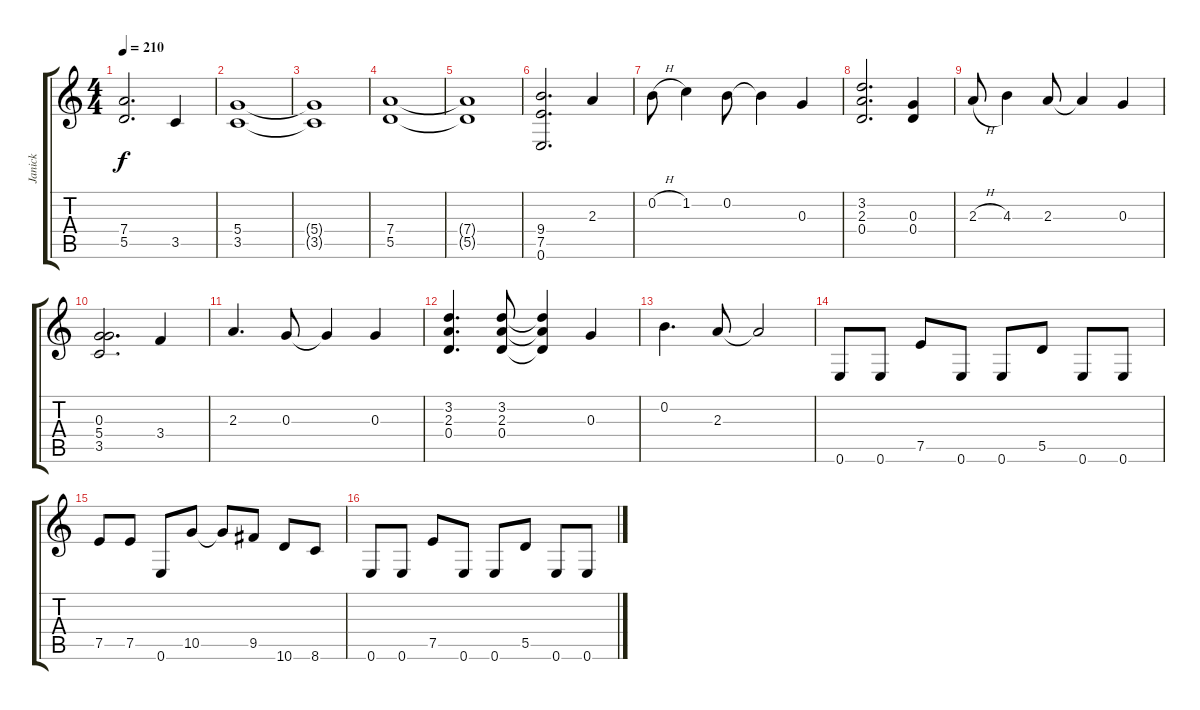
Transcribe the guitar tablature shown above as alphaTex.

\track ("Janick" "Janick") {instrument distortionguitar}
\staff {score tabs}
\tuning (E4 B3 G3 D3 A2 E2) {hide}
\ts (4 4)
\tempo 210
\clef g2
\ks c
(7.4{t} 5.5{t}).2{d dy f} 3.5.4 |
(5.4 3.5).1 |
(5.4{t} 3.5{t}).1 |
(7.4 5.5).1 |
(7.4{t} 5.5{t}).1 |
(9.4 7.5 0.6).2{d} 2.3.4 |
0.2{h}.8 1.2.4 0.2.8 0.2{t}.4 0.3.4 |
(3.2 2.3 0.4).2{d} (0.3 0.4).4 |
2.3{h}.8 4.3.4 2.3.8 2.3{t}.4 0.3.4 |
(0.3 5.4 3.5).2{d} 3.4.4 |
2.3.4{d} 0.3.8 0.3{t}.4 0.3.4 |
(3.2 2.3 0.4).4{d} (3.2 2.3 0.4).8 (3.2{t} 2.3{t} 0.4{t}).4 0.3.4 |
0.2.4{d} 2.3.8 2.3{t}.2 |
0.6.8 0.6.8 7.5.8 0.6.8 0.6.8 5.5.8 0.6.8 0.6.8 |
7.5.8 7.5.8 0.6.8 10.5.8 10.5{t}.8 9.5.8 10.6.8 8.6.8 |
0.6.8 0.6.8 7.5.8 0.6.8 0.6.8 5.5.8 0.6.8 0.6.8
